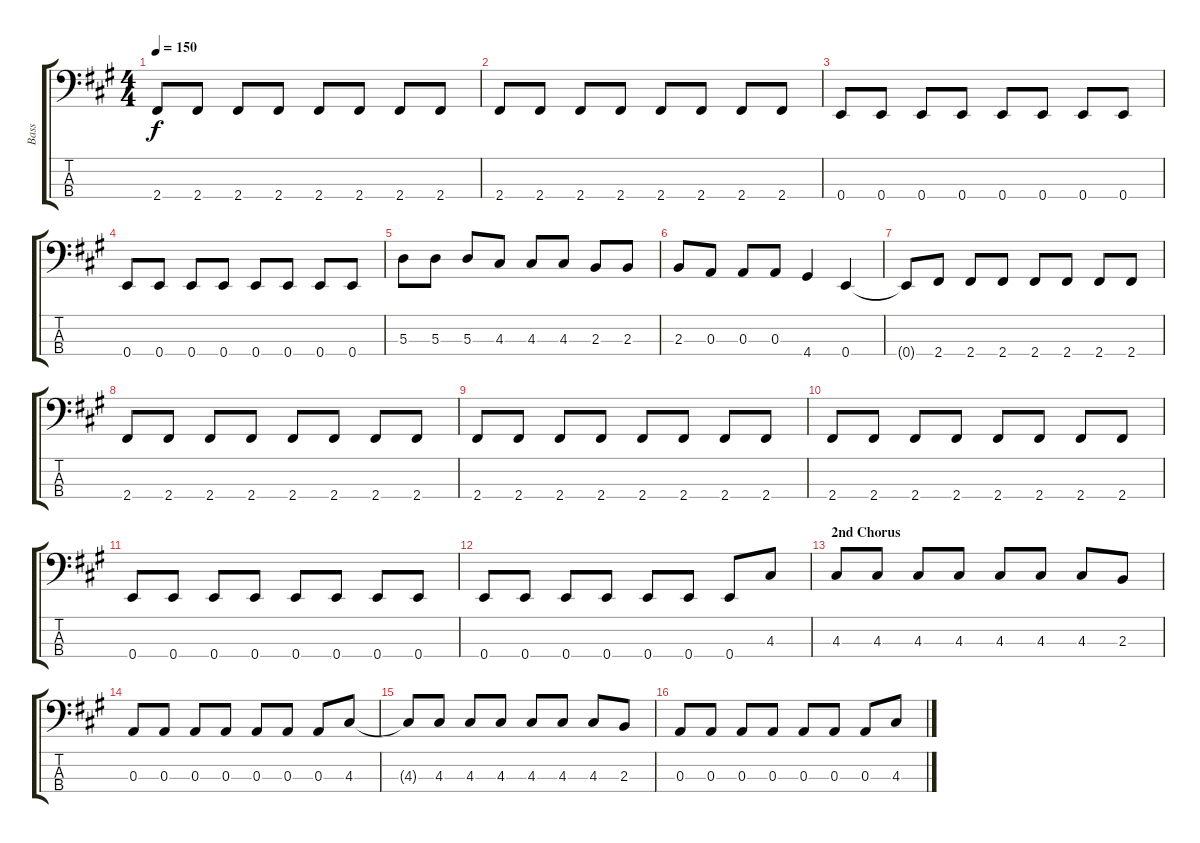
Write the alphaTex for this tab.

\track ("Bass" "Bass") {instrument electricbasspick}
\staff {score tabs}
\tuning (G2 D2 A1 E1) {hide}
\ts (4 4)
\tempo 150
\clef f4
\ks f#minor
2.4.8{dy f} 2.4.8 2.4.8 2.4.8 2.4.8 2.4.8 2.4.8 2.4.8 |
2.4.8 2.4.8 2.4.8 2.4.8 2.4.8 2.4.8 2.4.8 2.4.8 |
0.4.8 0.4.8 0.4.8 0.4.8 0.4.8 0.4.8 0.4.8 0.4.8 |
0.4.8 0.4.8 0.4.8 0.4.8 0.4.8 0.4.8 0.4.8 0.4.8 |
5.3.8 5.3.8 5.3.8 4.3.8 4.3.8 4.3.8 2.3.8 2.3.8 |
2.3.8 0.3.8 0.3.8 0.3.8 4.4.4 0.4.4 |
0.4{t}.8 2.4.8 2.4.8 2.4.8 2.4.8 2.4.8 2.4.8 2.4.8 |
2.4.8 2.4.8 2.4.8 2.4.8 2.4.8 2.4.8 2.4.8 2.4.8 |
2.4.8 2.4.8 2.4.8 2.4.8 2.4.8 2.4.8 2.4.8 2.4.8 |
2.4.8 2.4.8 2.4.8 2.4.8 2.4.8 2.4.8 2.4.8 2.4.8 |
0.4.8 0.4.8 0.4.8 0.4.8 0.4.8 0.4.8 0.4.8 0.4.8 |
0.4.8 0.4.8 0.4.8 0.4.8 0.4.8 0.4.8 0.4.8 4.3.8 |
\section ("" "2nd Chorus")
4.3.8 4.3.8 4.3.8 4.3.8 4.3.8 4.3.8 4.3.8 2.3.8 |
0.3.8 0.3.8 0.3.8 0.3.8 0.3.8 0.3.8 0.3.8 4.3.8 |
4.3{t}.8 4.3.8 4.3.8 4.3.8 4.3.8 4.3.8 4.3.8 2.3.8 |
0.3.8 0.3.8 0.3.8 0.3.8 0.3.8 0.3.8 0.3.8 4.3.8
